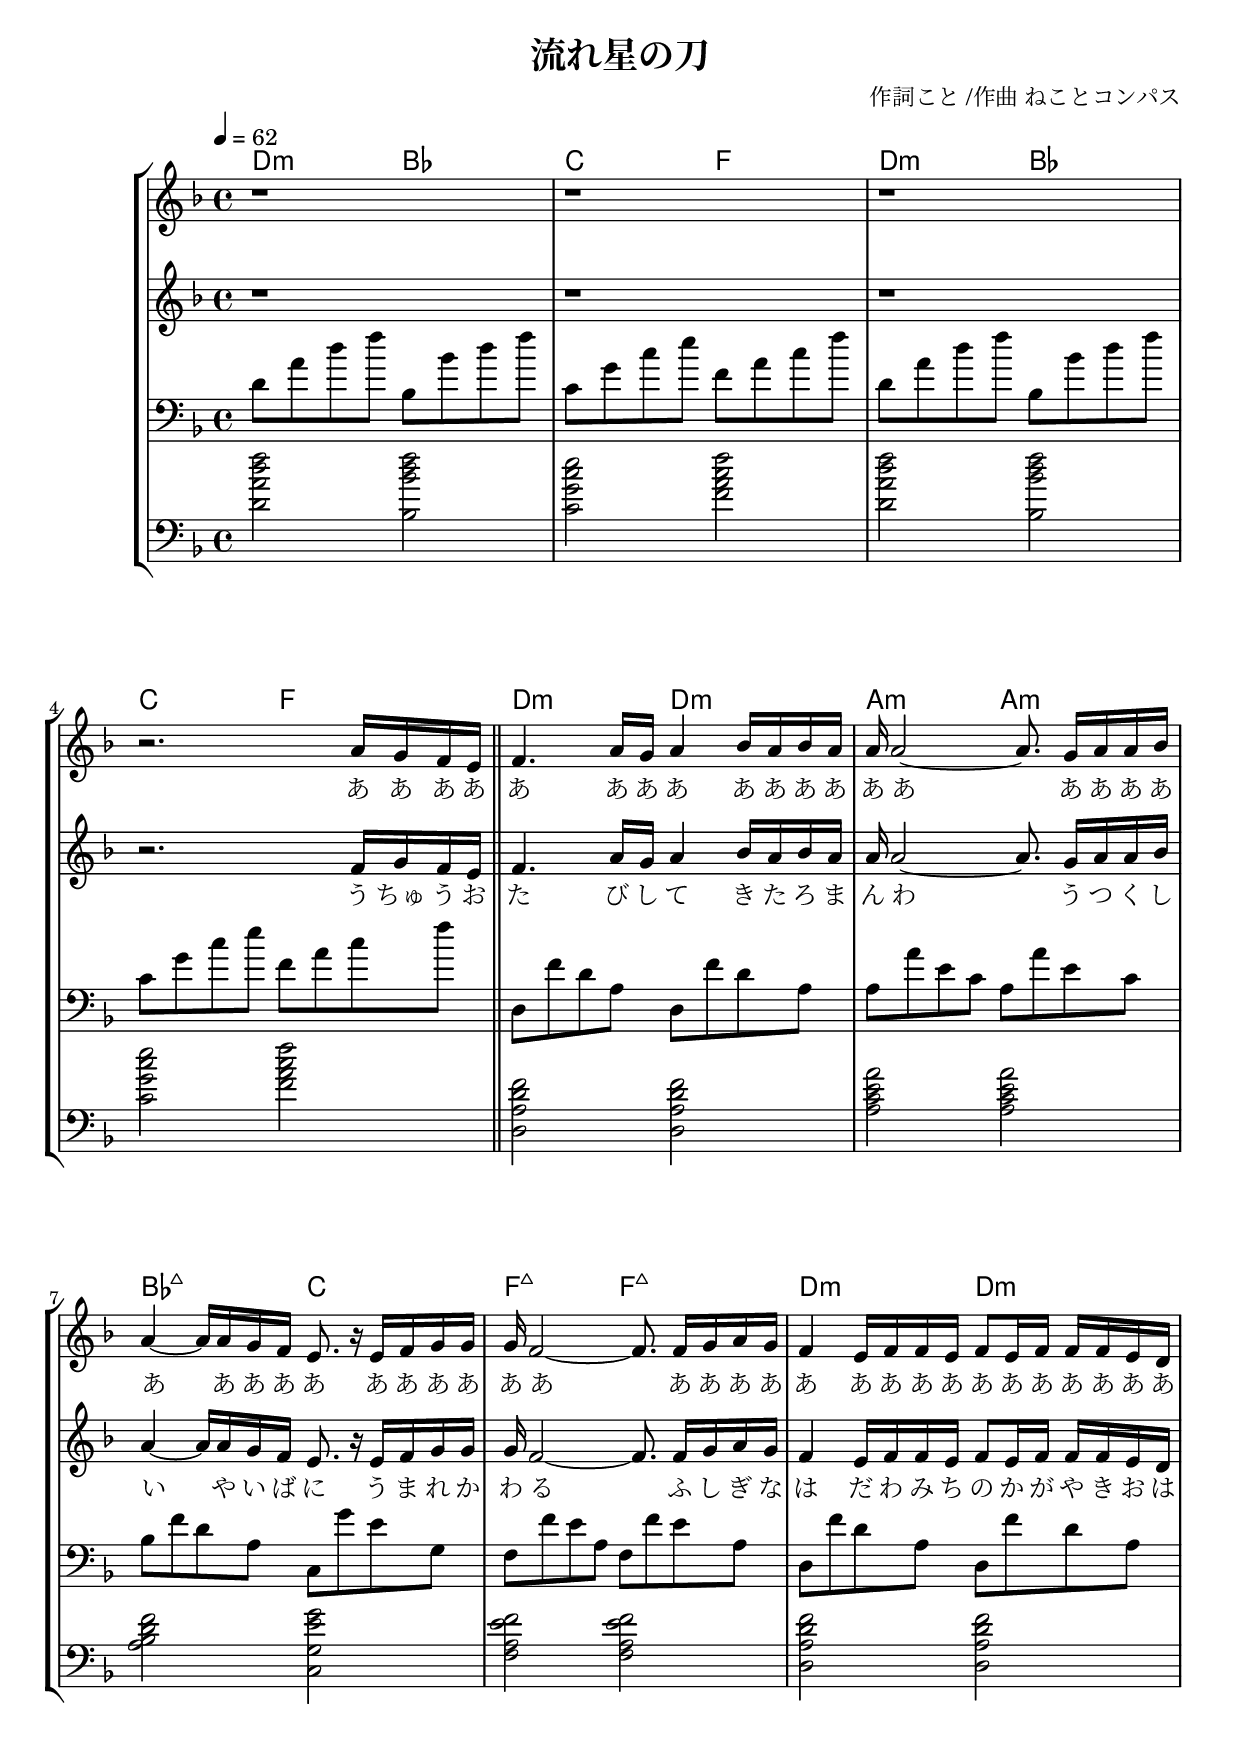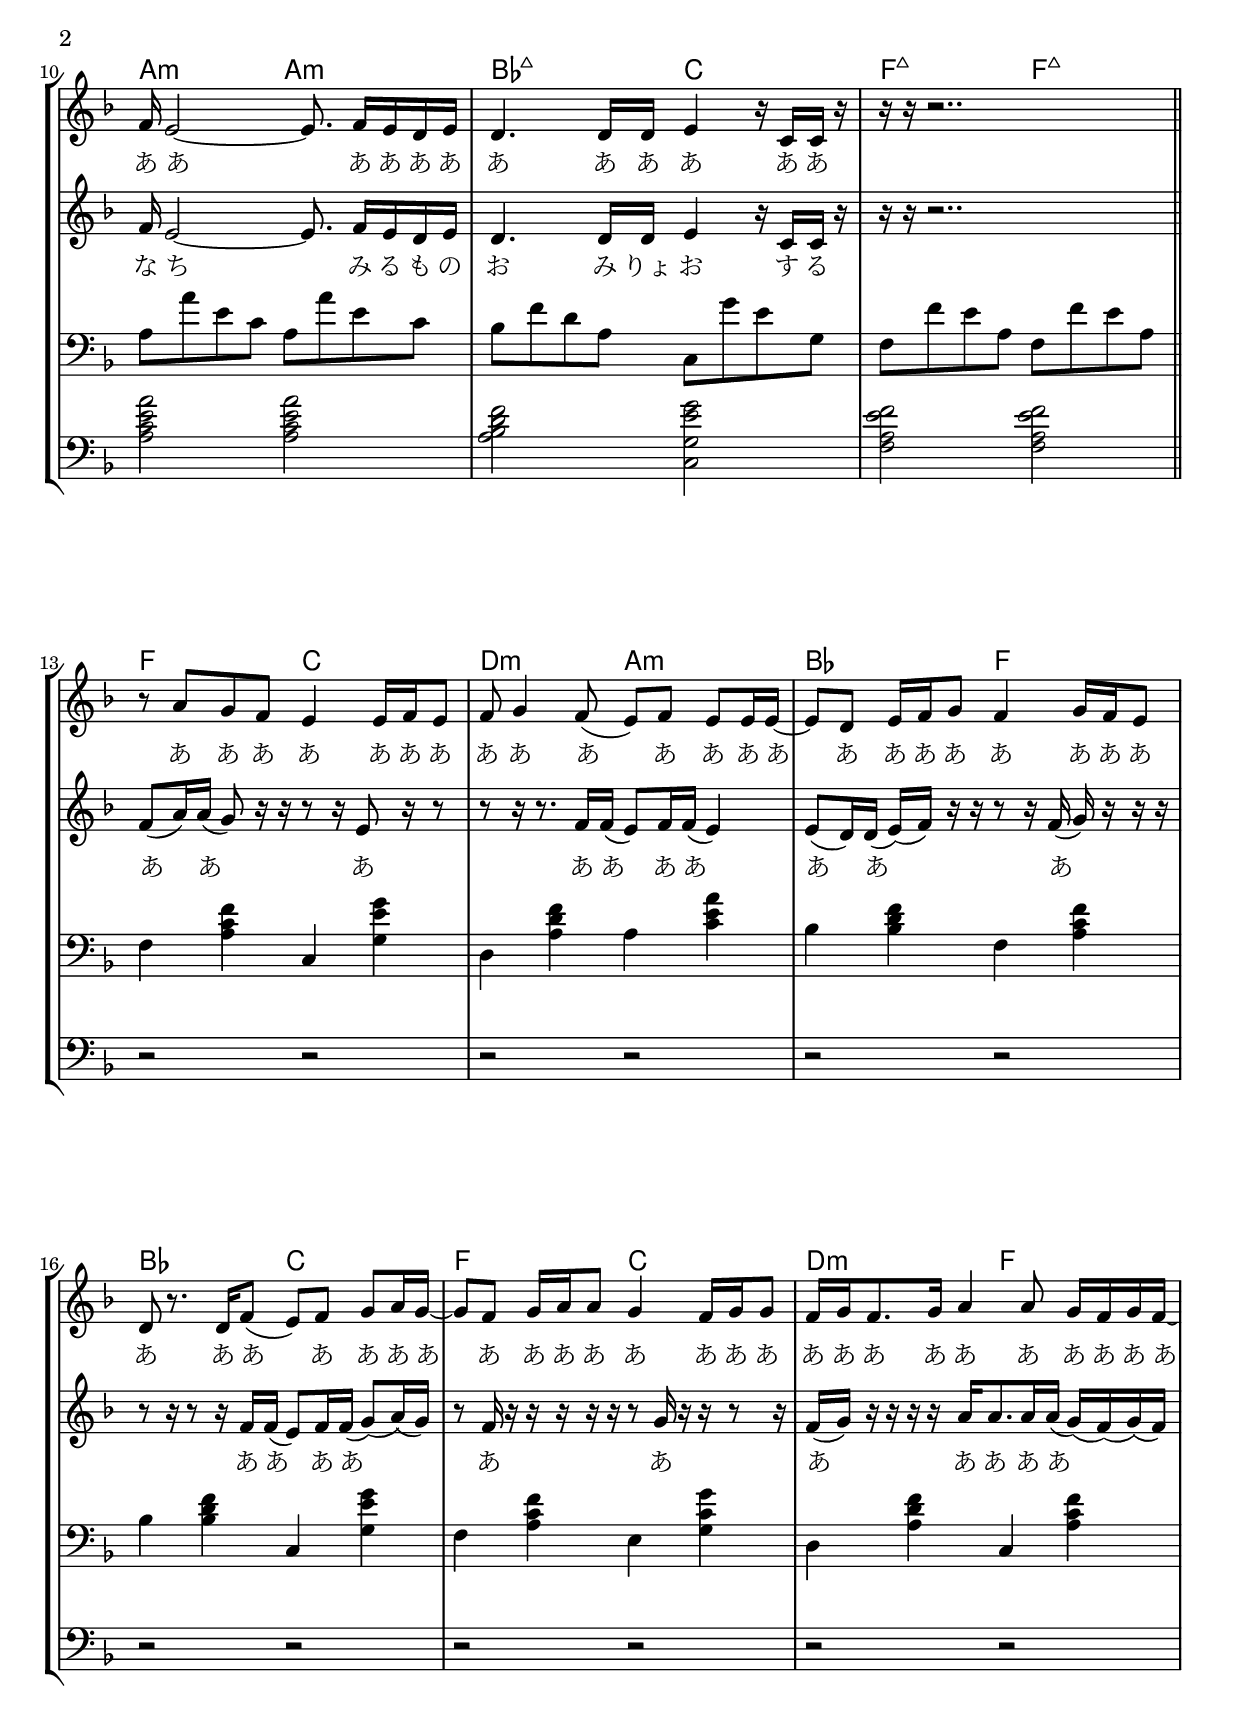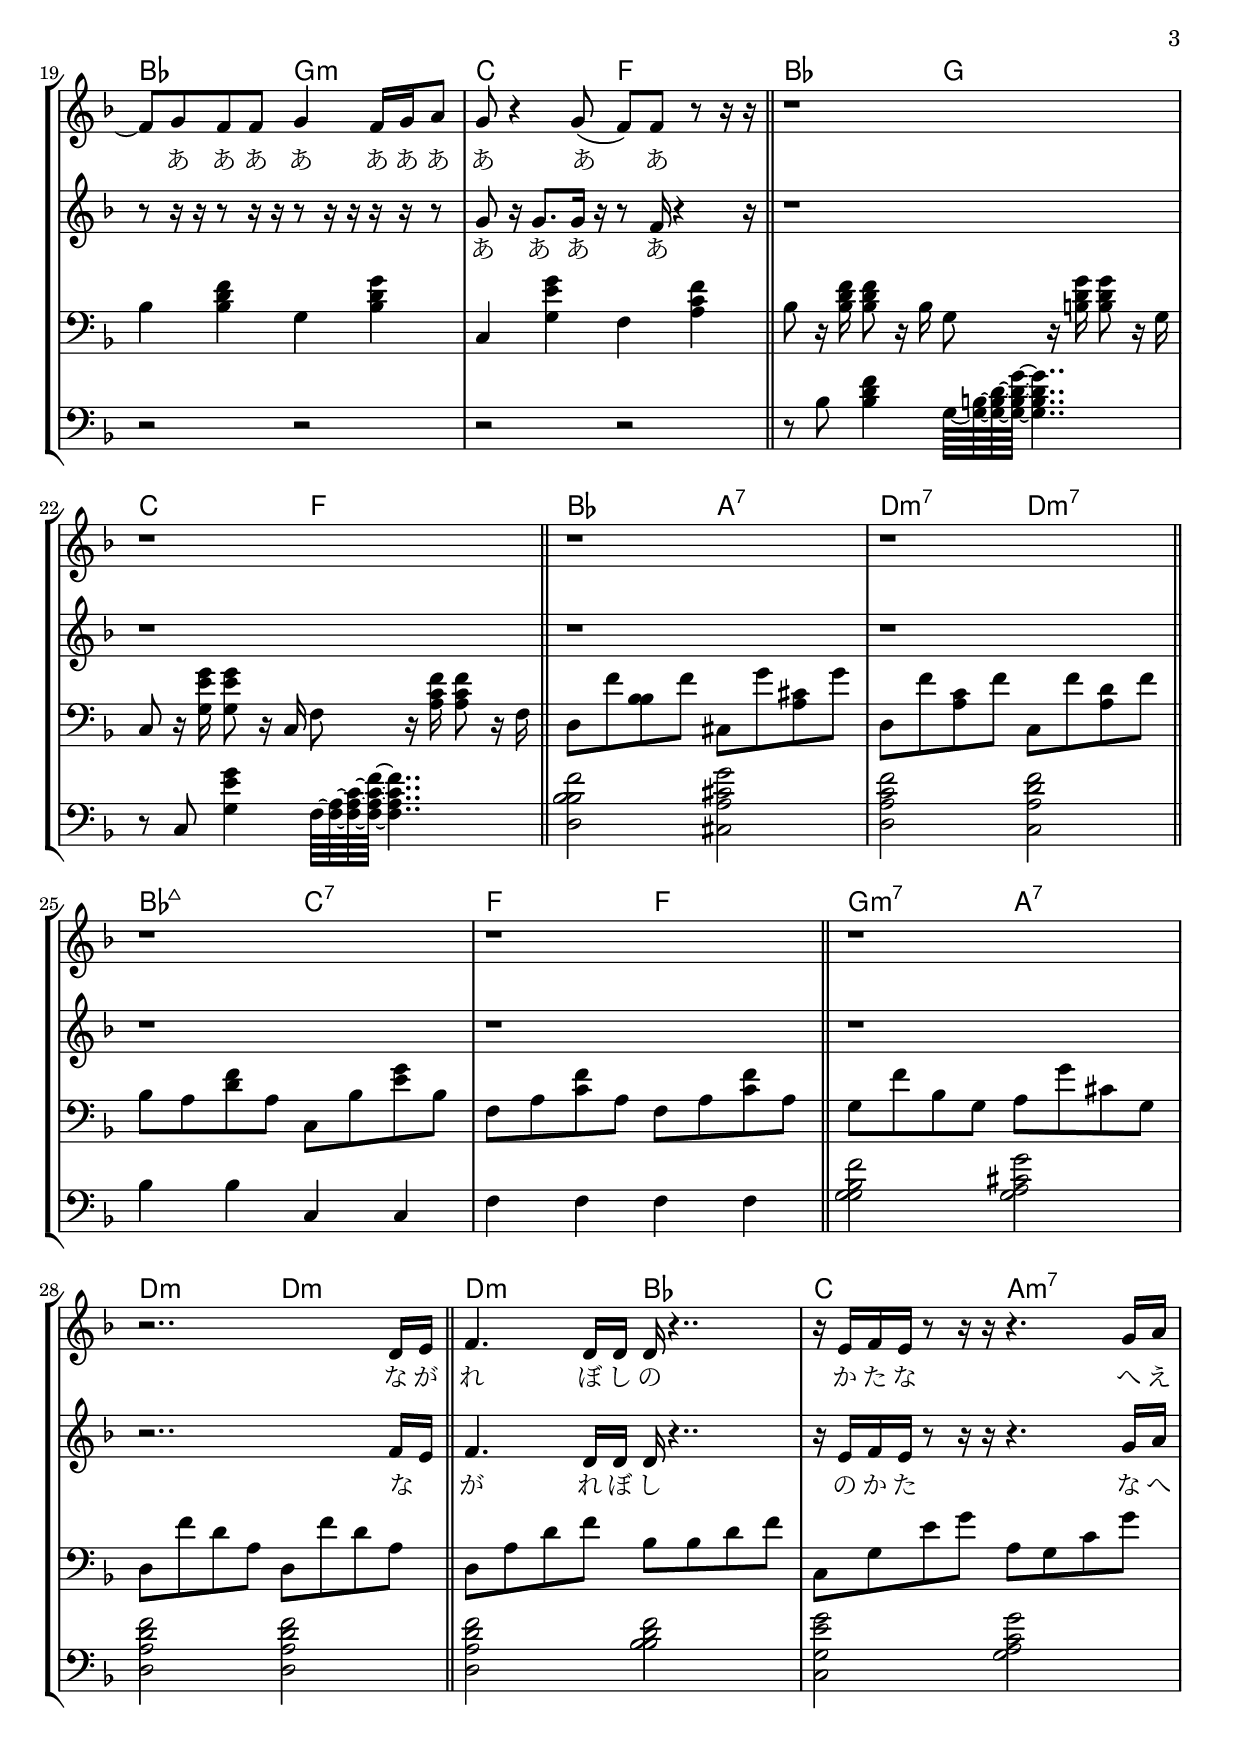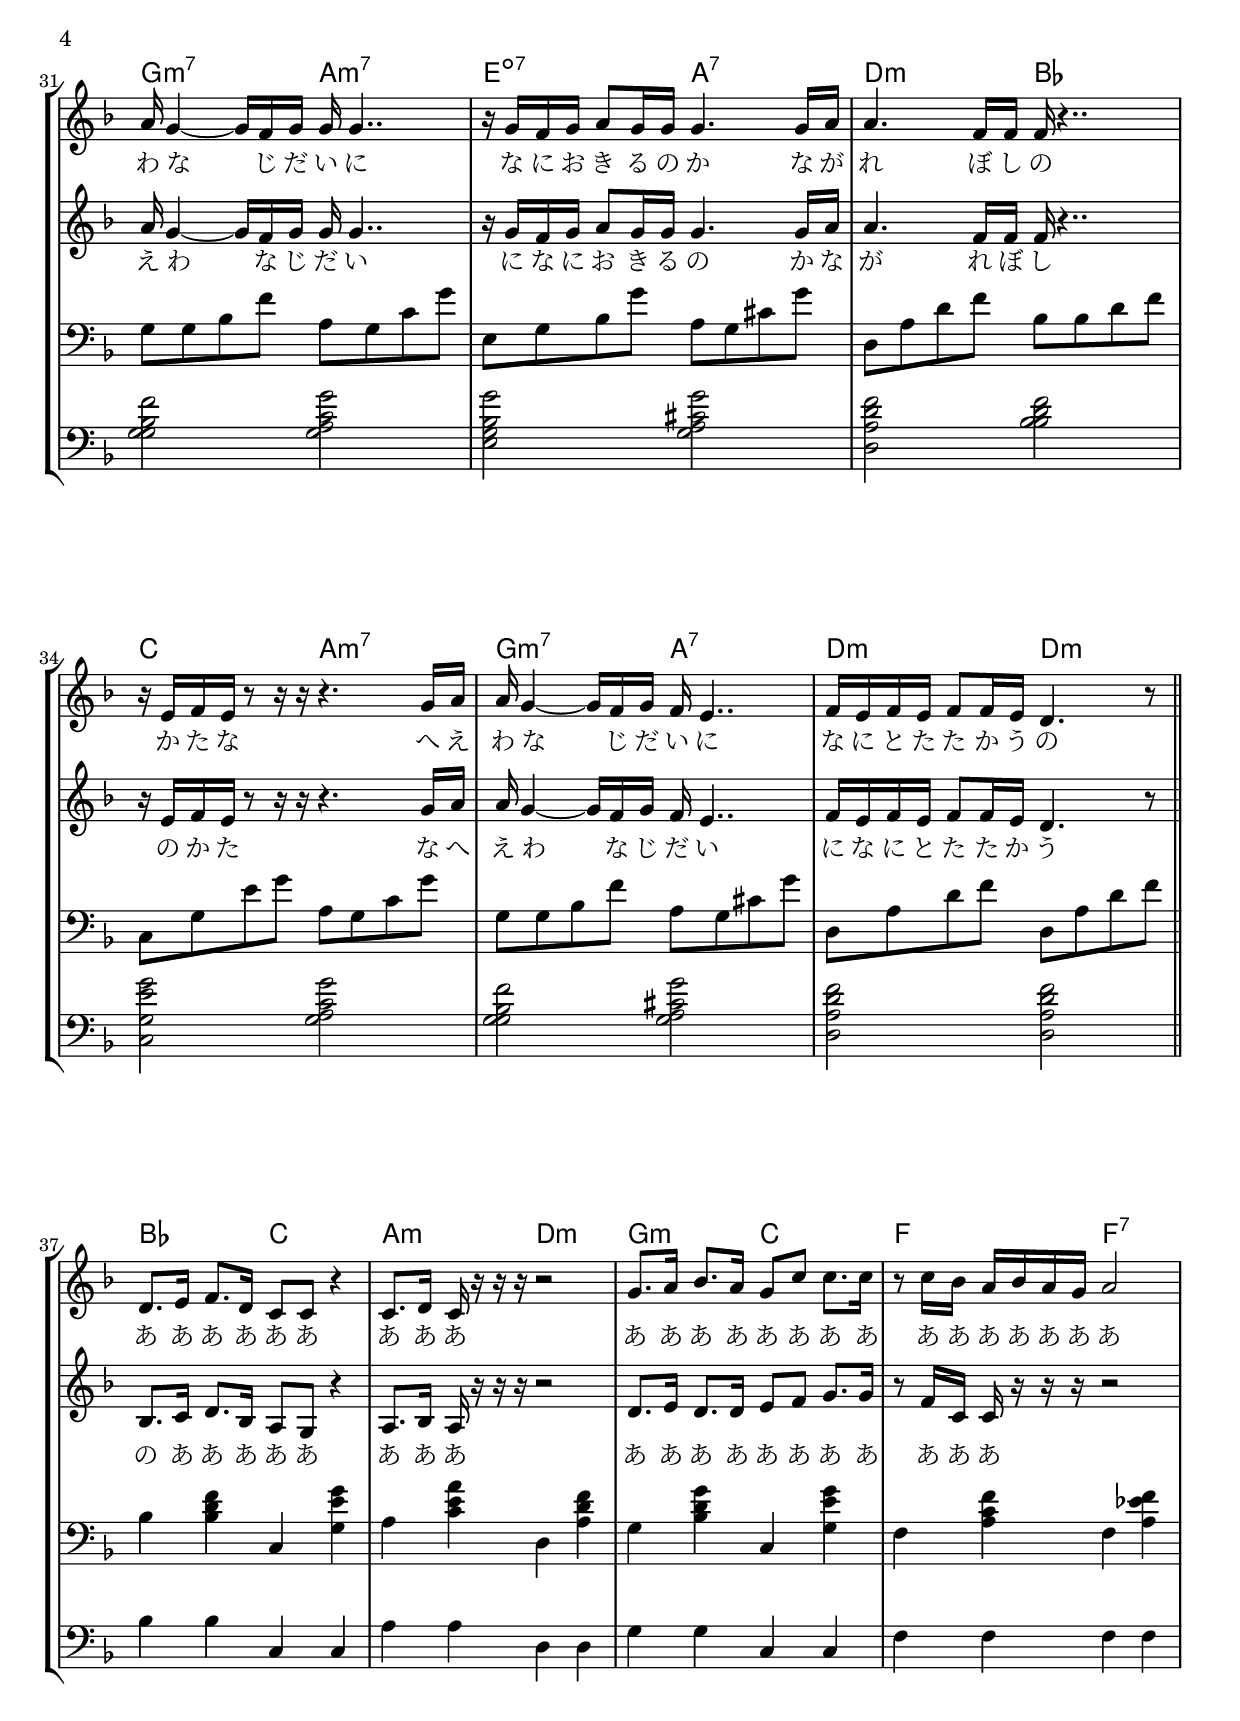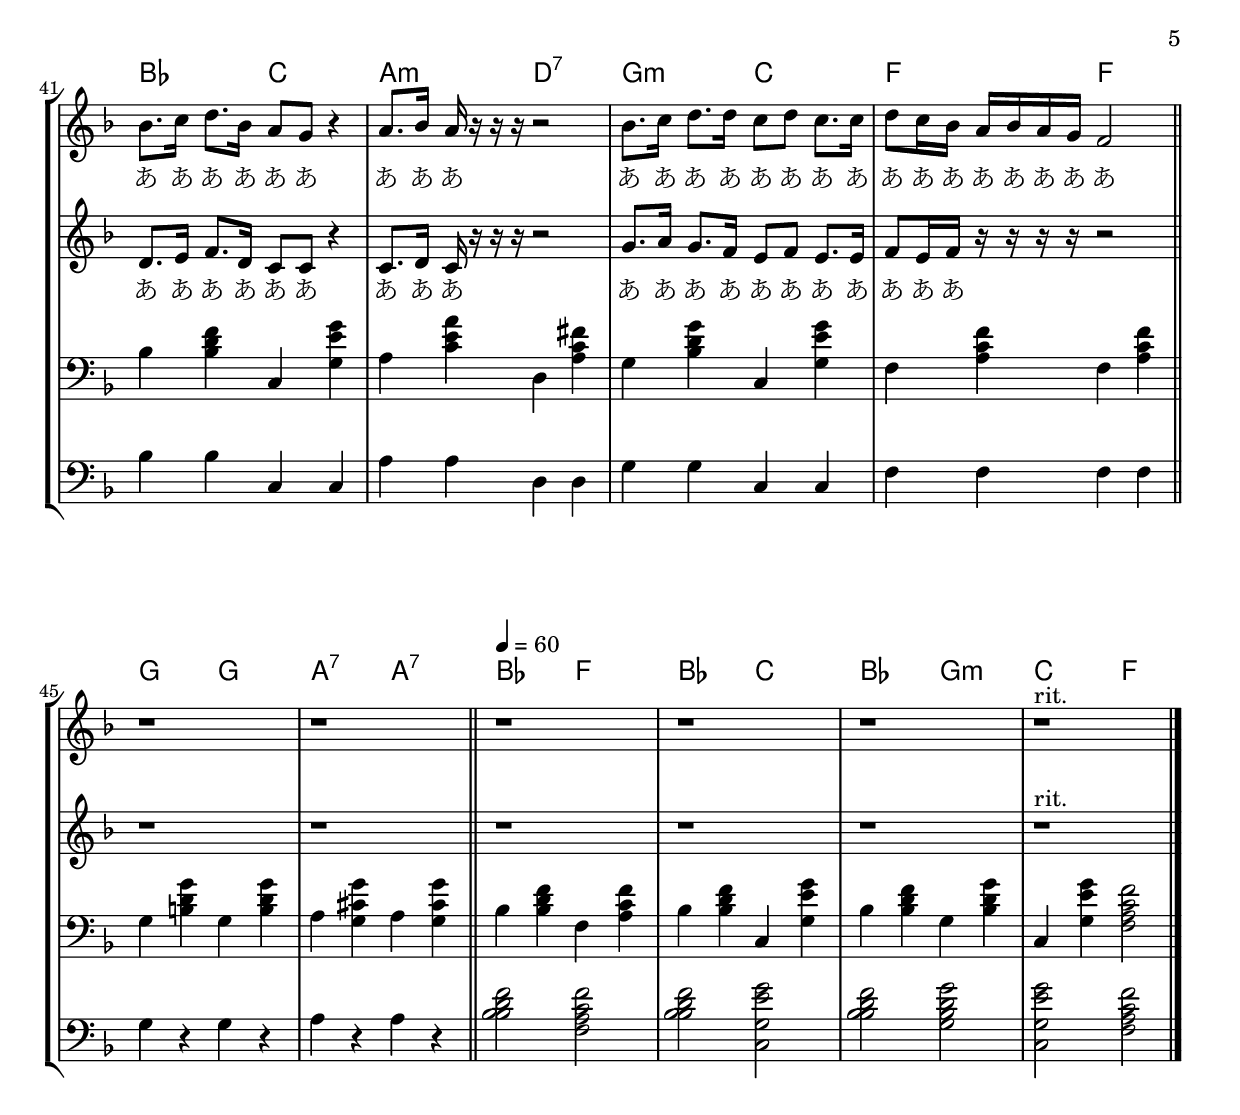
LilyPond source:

\version "2.12.1"

\header {
	title = \markup {流れ星の刀}
	composer = \markup \center-column {"作詞こと /作曲 ねことコンパス"}
}

harmony = \chordmode {
	d2:m bes c f d:m bes c f 

	d:m d:m a:m a:m bes:maj7 c f:maj7 f:maj7 d:m d:m a:m a:m bes:maj7 c f:maj7 f:maj7 

	f c d:m a:m bes f bes c f c d:m f bes g:m c f 

	bes g c f 

	bes a:7 d:min7 d:min7 

	bes:maj7 c:7 f f 

	g:min7 a:7 d:m d:m 

	d:m bes c a:min7 g:min7 a:min7 e:dim7 a:7 d:m bes c a:min7 g:min7 a:7 d:m d:m 

	bes c a:m d:m g:m c f f:7 bes c a:m d:7 g:m c f f 

	g g a:7 a:7 

	bes f bes c bes g:m c f 
}

melody = {
	\key f \major
	\tempo 4 = 62
	r1 | r1 | r1 | r2. 
	\set Staff.midiInstrument = #"Electric Piano 1"
	a'16  g'16  f'16  e'16 
	f'4.  a'16  g'16  a'4  bes'16  a'16  bes'16  a'16 
	a'16  a'2~a'8.  g'16  a'16  a'16  bes'16 
	a'4~a'16  a'16  g'16  f'16  e'8.  r16  e'16  f'16  g'16  g'16 
	g'16  f'2~f'8.  f'16  g'16  a'16  g'16 
	f'4  e'16  f'16  f'16  e'16  f'8  e'16  f'16  f'16  f'16  e'16  d'16 
	f'16  e'2~e'8.  f'16  e'16  d'16  e'16 
	d'4.  d'16  d'16  e'4  r16  c'16  c'16  r16 
	r16  r16  	r2.. 	\set Staff.midiInstrument = #"Pad 4 (choir)"
	r8 a'8  g'8  f'8  e'4  e'16  f'16  e'8 
	f'8  g'4  f'8  (e'8)  f'8  e'8  e'16  e'16~ 
	e'8  d'8  e'16  f'16  g'8  f'4  g'16  f'16  e'8 
	d'8  r8.  d'16  f'8  (e'8)  f'8  g'8  a'16  g'16~ 
	g'8  f'8  g'16  a'16  a'8  g'4  f'16  g'16  g'8 
	f'16  g'16  f'8.  g'16  a'4  a'8  g'16  f'16  g'16  f'16~ 
	f'8  g'8  f'8  f'8  g'4  f'16  g'16  a'8 
	g'8  r4  g'8  (f'8)  f'8  r8  r16  r16
	r1 | r1   
	r1 | r1   
	r1 | r1   
	r1 | r2.. 
	\set Staff.midiInstrument = #"fss0.39"
	d'16  e'16 
	f'4.  d'16  d'16  d'16  r4.. 
	r16  e'16  f'16  e'16  r8  r16  r16  r4.  g'16  a'16 
	a'16  g'4~g'16  f'16  g'16  g'16  g'4.. 
	r16  g'16  f'16  g'16  a'8  g'16  g'16  g'4.  g'16  a'16 
	a'4.  f'16  f'16  f'16  r4.. 
	r16  e'16  f'16  e'16  r8  r16  r16  r4.  g'16  a'16 
	a'16  g'4~g'16  f'16  g'16  f'16  e'4.. 
	f'16  e'16  f'16  e'16  f'8  f'16  e'16  d'4.  	r8 	\set Staff.midiInstrument = #"Synth Voice"
	d'8.  e'16  f'8.  d'16  c'8  c'8  r4 
	c'8.  d'16  c'16  r16  r16  r16  r2 
	g'8.  a'16  bes'8.  a'16  g'8  c''8  c''8.  c''16 
	r8  c''16  bes'16  a'16  bes'16  a'16  g'16  a'2 
	bes'8.  c''16  d''8.  bes'16  a'8  g'8  r4 
	a'8.  bes'16  a'16  r16  r16  r16  r2 
	bes'8.  c''16  d''8.  d''16  c''8  d''8  c''8.  c''16 
	d''8  c''16  bes'16  a'16  bes'16  a'16  g'16  f'2
	r1 | r1   
	\tempo 4 = 60
	r1 | r1 | r1 | r1^"rit." \bar "|."
}

words = \lyricmode {
	
	あ  あ  あ  あ  あ  あ  あ  あ  あ  あ  あ  あ  あ  あ  あ  あ  あ  あ  あ  あ  あ  あ  あ  あ  あ  あ  あ  あ  あ  あ  あ  あ  あ  あ  あ  あ  あ  あ  あ  あ  あ  あ  あ  あ  あ  あ  あ  あ  あ  あ  あ  あ  あ  あ  あ  あ  あ  
	あ  あ  あ  あ  あ  あ  あ  あ  あ  あ  あ  あ  あ  あ  あ  あ  あ  あ  あ  あ  あ  あ  あ  あ  あ  あ  あ  あ  あ  あ  あ  あ  あ  あ  あ  あ  あ  あ  あ  あ  あ  あ  あ  あ  あ  あ  あ  あ  あ  あ  あ  あ  あ  あ  あ  あ  あ  
	
	
	
	
	な  が  れ  ぼ  し  の  か  た  な  へ  え  わ  な  じ  だ  い  に  な  に  お  き  る  の  か  な  が  れ  ぼ  し  の  か  た  な  へ  え  わ  な  じ  だ  い  に  な  に  と  た  た  か  う  の  
	あ  あ  あ  あ  あ  あ  あ  あ  あ  あ  あ  あ  あ  あ  あ  あ  あ  あ  あ  あ  あ  あ  あ  あ  あ  あ  あ  あ  あ  あ  あ  あ  あ  あ  あ  あ  あ  あ  あ  あ  あ  あ  あ  あ  あ  あ  あ  あ  あ  
	
	
}

secondmelody = {
	\key f \major
	\tempo 4 = 62
	r1 | r1 | r1 | r2. 
	\set Staff.midiInstrument = #"mmi0.42"
	f'16  g'16  f'16  e'16 
	f'4.  a'16  g'16  a'4  bes'16  a'16  bes'16  a'16 
	a'16  a'2~a'8.  g'16  a'16  a'16  bes'16 
	a'4~a'16  a'16  g'16  f'16  e'8.  r16  e'16  f'16  g'16  g'16 
	g'16  f'2~f'8.  f'16  g'16  a'16  g'16 
	f'4  e'16  f'16  f'16  e'16  f'8  e'16  f'16  f'16  f'16  e'16  d'16 
	f'16  e'2~e'8.  f'16  e'16  d'16  e'16 
	d'4.  d'16  d'16  e'4  r16  c'16  c'16  r16 
	r16  r16  	r2.. 	\set Staff.midiInstrument = #"Pad 5 (bowed)"
	f'8  (a'16)  a'16  (g'8)  r16  r16  r8  r16  e'8  r16  r8 
	r8  r16  r8.  f'16  f'16  (e'8)  f'16  f'16  (e'4) 
	e'8  (d'16)  d'16  (e'16)  (f'16)  r16  r16  r8  r16  f'16  (g'16)  r16  r16  r16 
	r8  r16  r8  r16  f'16  f'16  (e'8)  f'16  f'16  (g'8)  (a'16)  (g'16) 
	r8  f'16  r16  r16  r16  r16  r16  r8  g'16  r16  r16  r8  r16 
	f'16  (g'16)  r16  r16  r16  r16  a'16  a'8.  a'16  a'16  (g'16)  (f'16)  (g'16)  (f'16) 
	r8  r16  r16  r8  r16  r16  r8  r16  r16  r16  r16  r8 
	g'8  r16  g'8.  g'16  r16  r8  f'16  r4~r16
	r1 | r1   
	r1 | r1   
	r1 | r1   
	r1 | r2.. 
	\set Staff.midiInstrument = #"fss0.32"
	f'16  e'16 
	f'4.  d'16  d'16  d'16  r4.. 
	r16  e'16  f'16  e'16  r8  r16  r16  r4.  g'16  a'16 
	a'16  g'4~g'16  f'16  g'16  g'16  g'4.. 
	r16  g'16  f'16  g'16  a'8  g'16  g'16  g'4.  g'16  a'16 
	a'4.  f'16  f'16  f'16  r4.. 
	r16  e'16  f'16  e'16  r8  r16  r16  r4.  g'16  a'16 
	a'16  g'4~g'16  f'16  g'16  f'16  e'4.. 
	f'16  e'16  f'16  e'16  f'8  f'16  e'16  d'4.  	r8 	\set Staff.midiInstrument = #"Synth Voice"
	bes8.  c'16  d'8.  bes16  a8  g8  r4 
	a8.  bes16  a16  r16  r16  r16  r2 
	d'8.  e'16  d'8.  d'16  e'8  f'8  g'8.  g'16 
	r8  f'16  c'16  c'16  r16  r16  r16  r2 
	d'8.  e'16  f'8.  d'16  c'8  c'8  r4 
	c'8.  d'16  c'16  r16  r16  r16  r2 
	g'8.  a'16  g'8.  f'16  e'8  f'8  e'8.  e'16 
	f'8  e'16  f'16  r16  r16  r16  r16  r2
	r1 | r1   
	\tempo 4 = 60
	r1 | r1 | r1 | r1^"rit." \bar "|."
}

secondwords = \lyricmode {
	
	う  ちゅ  う  お  た  び  し  て  き  た  ろ  ま  ん  わ  う  つ  く  し  い  や  い  ば  に  う  ま  れ  か  わ  る  ふ  し  ぎ  な  は  だ  わ  み  ち  の  か  が  や  き  お  は  な  ち  み  る  も  の  お  み  りょ  お  す  る  
	あ  あ  あ  あ  あ  あ  あ  あ  あ  あ  あ  あ  あ  あ  あ  あ  あ  あ  あ  あ  あ  あ  あ  あ  あ  
	
	
	
	
	な  が  れ  ぼ  し  の  か  た  な  へ  え  わ  な  じ  だ  い  に  な  に  お  き  る  の  か  な  が  れ  ぼ  し  の  か  た  な  へ  え  わ  な  じ  だ  い  に  な  に  と  た  た  か  う  の  
	あ  あ  あ  あ  あ  あ  あ  あ  あ  あ  あ  あ  あ  あ  あ  あ  あ  あ  あ  あ  あ  あ  あ  あ  あ  あ  あ  あ  あ  あ  あ  あ  あ  あ  あ  あ  あ  あ  あ  あ  
	
	
}

tempochange = {
	\tempo 4 = 62
	r1 | r1 | r1 | r1 \bar "||"
	\tempo 4 = 62
	r1 | r1 | r1 | r1 | r1 | r1 | r1 | r1 \bar "||"
	\tempo 4 = 62
	r1 | r1 | r1 | r1 | r1 | r1 | r1 | r1 \bar "||"
	\tempo 4 = 62
	r1 | r1 \bar "||"
	\tempo 4 = 62
	r1 | r1 \bar "||"
	\tempo 4 = 62
	r1 | r1 \bar "||"
	\tempo 4 = 62
	r1 | r1 \bar "||"
	\tempo 4 = 62
	r1 | r1 | r1 | r1 | r1 | r1 | r1 | r1 \bar "||"
	\tempo 4 = 62
	r1 | r1 | r1 | r1 | r1 | r1 | r1 | r1 \bar "||"
	\tempo 4 = 62
	r1 | r1 \bar "||"
	\tempo 4 = 60
	r1 | r1 | r1 | \tempo 4 = 45 r2 \tempo 4 = 40 r2 \bar "|."
}

mainacc = {
	\clef bass
	\set Staff.midiInstrument = #"Lead 6 (voice)"
	\key f \major
	\tempo 4 = 62
	d'8 a'8 d''8 f''8
	bes8 bes'8 d''8 f''8
	c'8 g'8 c''8 e''8
	f'8 a'8 c''8 f''8
	d'8 a'8 d''8 f''8
	bes8 bes'8 d''8 f''8
	c'8 g'8 c''8 e''8
	f'8 a'8 c''8 f''8
	\bar "||"

	\set Staff.midiInstrument = #"FX 3 (crystal)"
	d8 f' d' a
	d8 f' d' a
	a8 a' e' c'
	a8 a' e' c'
	bes8 f' d' a
	c8 g' e' g
	f8 f' e' a
	f8 f' e' a
	d8 f' d' a
	d8 f' d' a
	a8 a' e' c'
	a8 a' e' c'
	bes8 f' d' a
	c8 g' e' g
	f8 f' e' a
	f8 f' e' a
	\bar "||"

	\set Staff.midiInstrument = #"Synthstrings 2"
	f4 <a c' f'>4
	c4 <g e' g'>4
	d4 <a d' f'>4
	a4 <c' e' a'>4
	bes4 <bes d' f'>4
	f4 <a c' f'>4
	bes4 <bes d' f'>4
	c4 <g e' g'>4
	f4 <a c' f'>4
	e4 <g c' g'>4
	d4 <a d' f'>4
	c4 <a c' f'>4
	bes4 <bes d' f'>4
	g4 <bes d' g'>4
	c4 <g e' g'>4
	f4 <a c' f'>4
	\bar "||"

	\set Staff.midiInstrument = #"Voice Oohs"
	bes8 r16 <bes d' f'>16 <bes d' f'>8 r16 bes16
	g8 r16 <b d' g'>16 <b d' g'>8 r16 g16
	c8 r16 <g e' g'>16 <g e' g'>8 r16 c16
	f8 r16 <a c' f'>16 <a c' f'>8 r16 f16
	\bar "||"

	\set Staff.midiInstrument = #"FX 4 (atmosphere)"
	d8 f' <bes bes> f'
	cis8 g' <a cis'> g'
	d8 f' <a c'> f'
	c8 f' <a d'> f'
	\bar "||"

	\set Staff.midiInstrument = #"Pad 3 (polysynth)"
	bes8 a <d' f'> a
	c8 bes <e' g'> bes
	f8 a <c' f'> a
	f8 a <c' f'> a
	\bar "||"

	\set Staff.midiInstrument = #"FX 5 (brightness)"
	g8 f' bes g
	a8 g' cis' g
	d8 f' d' a
	d8 f' d' a
	\bar "||"

	\set Staff.midiInstrument = #"FX 4 (atmosphere)"
	d8 a8 d'8 f'8
	bes8 bes8 d'8 f'8
	c8 g8 e'8 g'8
	a8 g8 c'8 g'8
	g8 g8 bes8 f'8
	a8 g8 c'8 g'8
	e8 g8 bes8 g'8
	a8 g8 cis'8 g'8
	d8 a8 d'8 f'8
	bes8 bes8 d'8 f'8
	c8 g8 e'8 g'8
	a8 g8 c'8 g'8
	g8 g8 bes8 f'8
	a8 g8 cis'8 g'8
	d8 a8 d'8 f'8
	d8 a8 d'8 f'8
	\bar "||"

	\set Staff.midiInstrument = #"Synthstrings 1"
	bes4 <bes d' f'>4
	c4 <g e' g'>4
	a4 <c' e' a'>4
	d4 <a d' f'>4
	g4 <bes d' g'>4
	c4 <g e' g'>4
	f4 <a c' f'>4
	f4 <a es' f'>4
	bes4 <bes d' f'>4
	c4 <g e' g'>4
	a4 <c' e' a'>4
	d4 <a c' fis'>4
	g4 <bes d' g'>4
	c4 <g e' g'>4
	f4 <a c' f'>4
	f4 <a c' f'>4
	\bar "||"

	\set Staff.midiInstrument = #"Synthstrings 2"
	g4 <b d' g'>4
	g4 <b d' g'>4
	a4 <g cis' g'>4
	a4 <g cis' g'>4
	\bar "||"

	\set Staff.midiInstrument = #"Pad 7 (halo)"
	\tempo 4 = 60
	bes4 <bes d' f'>4
	f4 <a c' f'>4
	bes4 <bes d' f'>4
	c4 <g e' g'>4
	bes4 <bes d' f'>4
	g4 <bes d' g'>4
	c4 <g e' g'>4
	<f a c' f'>2
	\bar "|."
}

subacc = {
	\clef bass
	\set Staff.midiInstrument = #"Rock Organ"
	\key f \major
	\tempo 4 = 62
	<d' a' d'' f''>2
	<bes bes' d'' f''>2
	<c' g' c'' e''>2
	<f' a' c'' f''>2
	<d' a' d'' f''>2
	<bes bes' d'' f''>2
	<c' g' c'' e''>2
	<f' a' c'' f''>2
	\bar "||"

	\set Staff.midiInstrument = #"Acoustic Guitar (steel)"
	<d a d' f'>2
	<d a d' f'>2
	<a c' e' a'>2
	<a c' e' a'>2
	<bes a d' f'>2
	<c g e' g'>2
	<f a e' f'>2
	<f a e' f'>2
	<d a d' f'>2
	<d a d' f'>2
	<a c' e' a'>2
	<a c' e' a'>2
	<bes a d' f'>2
	<c g e' g'>2
	<f a e' f'>2
	<f a e' f'>2
	\bar "||"

	\set Staff.midiInstrument = #"Pizzicato Strings"
	r2
	r2
	r2
	r2
	r2
	r2
	r2
	r2
	r2
	r2
	r2
	r2
	r2
	r2
	r2
	r2
	\bar "||"

	\set Staff.midiInstrument = #"Acoustic Guitar (steel)"
	r8 bes8 <bes d' f'>4
	g64~ <g~ b~> <g~ b~ d'~> <g b d' g'>~ <g b d' g'>4..
	r8 c8 <g e' g'>4
	f64~ <f~ a~> <f~ a~ c'~> <f a c' f'>~ <f a c' f'>4..
	\bar "||"

	\set Staff.midiInstrument = #"Rock Organ"
	<d bes bes f'>2
	<cis a cis' g'>2
	<d a c' f'>2
	<c a d' f'>2
	\bar "||"

	\set Staff.midiInstrument = #"Rock Organ"
	bes4 bes4
	c4 c4
	f4 f4
	f4 f4
	\bar "||"

	\set Staff.midiInstrument = #"Electric Piano 1"
	<g g bes f'>2
	<a g cis' g'>2
	<d a d' f'>2
	<d a d' f'>2
	\bar "||"

	\set Staff.midiInstrument = #"Electric Piano 1"
	<d a d' f'>2
	<bes bes d' f'>2
	<c g e' g'>2
	<a g c' g'>2
	<g g bes f'>2
	<a g c' g'>2
	<e g bes g'>2
	<a g cis' g'>2
	<d a d' f'>2
	<bes bes d' f'>2
	<c g e' g'>2
	<a g c' g'>2
	<g g bes f'>2
	<a g cis' g'>2
	<d a d' f'>2
	<d a d' f'>2
	\bar "||"

	\set Staff.midiInstrument = #"Pad 8 (sweep)"
	bes4 bes4
	c4 c4
	a4 a4
	d4 d4
	g4 g4
	c4 c4
	f4 f4
	f4 f4
	bes4 bes4
	c4 c4
	a4 a4
	d4 d4
	g4 g4
	c4 c4
	f4 f4
	f4 f4
	\bar "||"

	\set Staff.midiInstrument = #"Viola"
	g4 r4
	g4 r4
	a4 r4
	a4 r4
	\bar "||"

	\set Staff.midiInstrument = #"Rock Organ"
	\tempo 4 = 60
	<bes bes d' f'>2
	<f a c' f'>2
	<bes bes d' f'>2
	<c g e' g'>2
	<bes bes d' f'>2
	<g bes d' g'>2
	<c g e' g'>2
	<f a c' f'>2
	\bar "|."
}

percA = {
	\drummode {
	r1  |r1  |r1  |r2 r8 hho4 hho8  \bar "||"
	cymr4 cymr4 cymr4 cymr4  |cymr4 cymr8 cymr16 cymr16 cymr4 cymr4  |cymr4 cymr4 cymr4 cymr4  |cymr4 cymr2.  |cymr4 cymr4 cymr4 cymr4  |cymr4 cymr8 cymr16 cymr16 cymr4 cymr4  |cymr4 cymr4 cymr4 cymr4  |cymr4 cymr2.  \bar "||"
	r1  |r1  |r1  |r1  |r1  |r1  |r1  |r2 r8 hho4 hho8  \bar "||"
	r1 |r1 \bar "||"
	r2 hho2  |r2 hho2  \bar "||"
	cymr4 cymr4 cymr4 cymr4  |cymr4 cymr8 cymr16 cymr16 cymr4 cymr4  \bar "||"
	hh8 hh8 hh8 hh8 hh8 hh8 hh8 hh8  |r8 hh2. r8  \bar "||"
	r8 hho8 hho8 hho8 hho8 hho8 hho8 hho8  |hho8 hho8 hho8 hho8 hho8 hho8 hho8 hho8  |r8 hho8 hho8 hho8 hho8 hho8 hho8 hho8  |hho8 hho8 hho8 hho8 hho2  |r8 hho8 hho8 hho8 hho8 hho8 hho8 hho8  |hho8 hho8 hho8 hho8 hho8 hho8 hho8 hho8  |r8 hho8 hho8 hho8 hho8 hho8 hho8 hho8  |hho8 hho8 hho2.  \bar "||"
	r1  |r1  |r1  |r1  |r1  |r1  |r1  |r2 r8 hho4 hho8  \bar "||"
	r1 |r1 \bar "||"
	r1  |r1  |r1  |r2 r8 hho4 hho8  \bar "|."
	}
}

percB = {
	\drummode {
	r4. hhp2 hhp8  |r4. hhp2 hhp8  |r4. hhp2 hhp8  |hhp4 hhp4 hhp4 hhp4  \bar "||"
	r2 sn2  |r2 sn2  |r2 sn2  |r8 sn8 sn2.  |r2 sn2  |r2 sn2  |r2 sn2  |r8 sn8 sn2.  \bar "||"
	r4. hhp2 hhp8  |r4. hhp2 hhp8  |r4. hhp2 hhp8  |r4. hhp2 hhp8  |r4. hhp2 hhp8  |r4. hhp2 hhp8  |r4. hhp2 hhp8  |hhp4 hhp4 hhp4 hhp4  \bar "||"
	r1 |r1 \bar "||"
	r8 hh16 hh16 hh8 hh16 hh8. hh16 hh16 hh8 hh16 hh16  |hh8 hh16 hh16 hh8 hh16 hh8 hh4. r16  \bar "||"
	r2 sn2  |r2 sn2  \bar "||"
	r4 sn8. sn8 sn8. sn8. sn16  |r4 sn2 sn4  \bar "||"
	r8 sn4 sn4 sn4 sn8  |r8 sn4 sn4 sn4 sn8  |r8 sn4 sn4 sn4 sn8  |r8 sn4 sn8 sn8 sn16 sn4 r16  |r8 sn4 sn4 sn4 sn8  |r8 sn4 sn4 sn4 sn8  |r8 sn4 sn4 sn4 sn8  |r8 sn8. sn16 sn8 sn16 sn16 sn16 sn8. sn8  \bar "||"
	r4. hhp2 hhp8  |r4. hhp2 hhp8  |r4. hhp2 hhp8  |r4. hhp2 hhp8  |r4. hhp2 hhp8  |r4. hhp2 hhp8  |r4. hhp2 hhp8  |hhp4 hhp4 hhp4 hhp4  \bar "||"
	r1 |r1 \bar "||"
	r4. hhp2 hhp8  |r4. hhp2 hhp8  |r4. hhp2 hhp8  |hhp4 hhp4 hhp4 hhp4  \bar "|."
	}
}

percC = {
	\drummode {
	hh4 hh4 hh4 hh4  |hh4 hh4 hh4 hh4  |hh4 hh4 hh4 hh4  |r4. hh2 r8  \bar "||"
	bd2. r8 bd8  |bd2. r8 bd8  |bd2. r8 bd8  |bd4. bd8 bd4. bd8  |bd2. r8 bd8  |bd2. r8 bd8  |bd2. r8 bd8  |bd2 r8 bd4.  \bar "||"
	hh4 hh4 hh4 hh4  |hh4 hh4 hh4 hh4  |hh4 hh4 hh4 hh4  |hh4 hh4 hh4 hh4  |hh4 hh4 hh4 hh4  |hh4 hh4 hh4 hh4  |hh4 hh4 hh4 hh4  |r4. hh2 r8  \bar "||"
	r1 |r1 \bar "||"
	r4 sn2 sn4  |r4 sn4. sn16 sn8 sn16 sn16 sn16  \bar "||"
	bd2. r8 bd8  |bd2 r8 bd4.  \bar "||"
	bd8 bd4 bd2 bd8  |bd8 bd4. bd4. bd8  \bar "||"
	bd4 bd4 bd8. bd8 bd8.  |bd4 bd4 bd8. bd8 bd8.  |bd4 bd4 bd8. bd8 bd8.  |bd4 bd4 r16 bd4. r16  |bd4 bd4 bd8. bd8 bd8.  |bd4 bd4 bd8. bd8 bd8.  |bd4 bd4 bd8. bd8 bd8.  |bd8 bd8 bd8. bd8. bd8 bd8 bd8  \bar "||"
	hh4 hh4 hh4 hh4  |hh4 hh4 hh4 hh4  |hh4 hh4 hh4 hh4  |hh4 hh4 hh4 hh4  |hh4 hh4 hh4 hh4  |hh4 hh4 hh4 hh4  |hh4 hh4 hh4 hh4  |r4. hh2 r8  \bar "||"
	r1 |r1 \bar "||"
	hh4 hh4 hh4 hh4  |hh4 hh4 hh4 hh4  |hh4 hh4 hh4 hh4  |r4. hh2 r8  \bar "|."
	}
}

percD = {
	\drummode {
	bd2. r8 bd8  |bd8. bd8. bd2 bd8  |bd2. r8 bd8  |bd8. bd4. r16 bd4 bd8  \bar "||"
	r1 |r1 |r1 |r2 r8 tommh8 tommh4  |r1 |r1 |r1 |r8. tommh8. tommh2 r8  \bar "||"
	bd2. r8 bd8  |bd8. bd8. bd2 bd8  |bd2. r8 bd8  |bd8. bd8. bd2 bd8  |bd2. r8 bd8  |bd8. bd8. bd2 bd8  |bd2. r8 bd8  |bd8. bd4. r16 bd4 bd8  \bar "||"
	r1 |r1 \bar "||"
	bd8 bd4 bd4 r16 bd8. bd8  |bd4. bd8. bd4. r16  \bar "||"
	r1 |r8. tommh8. tommh2 r8  \bar "||"
	r1  |r2 r8 hho4.  \bar "||"
	cymc1  |r1  |cymc1  |r1  |cymc1  |r1  |cymc1  |r1  \bar "||"
	bd2. r8 bd8  |bd8. bd8. bd2 bd8  |bd2. r8 bd8  |bd8. bd8. bd2 bd8  |bd2. r8 bd8  |bd8. bd8. bd2 bd8  |bd2. r8 bd8  |bd8. bd4. r16 bd4 bd8  \bar "||"
	r1 |r1 \bar "||"
	bd2. r8 bd8  |bd8. bd8. bd2 bd8  |bd2. r8 bd8  |bd8. bd4. r16 bd4 bd8  \bar "|."
	}
}

percE = {
	\drummode {
	r1 | r1 | r1 | r1 \bar "||"
	r1 |r1 |r1 |r2. r8 toml8  |r1 |r1 |r1 |r2. toml8 toml8  \bar "||"
	r1 | r1 | r1 | r1 | r1 | r1 | r1 | r1 \bar "||"
	r1 |r1 \bar "||"
	cymc1  |r2. cymc4  \bar "||"
	r1 |r2. toml8 toml8  \bar "||"
	r1 |cymc1  \bar "||"
	r1 |r1 |r1 |r2. tommh16 tommh8.  |r1 |r1 |r1 |r2. tommh16 tommh8.  \bar "||"
	r1 | r1 | r1 | r1 | r1 | r1 | r1 | r1 \bar "||"
	r1 |r1 \bar "||"
	r1 | r1 | r1 | r1 \bar "|."
	}
}

percF = {
	\drummode {
	r1 | r1 | r1 | r1 \bar "||"
	r1 |r1 |r1 |r1 |r1 |r1 |r1 |hho1  \bar "||"
	r1 | r1 | r1 | r1 | r1 | r1 | r1 | r1 \bar "||"
	r1 | r1 \bar "||"
	r1 | r1 \bar "||"
	r1 |hho1  \bar "||"
	r1 |r4 r16 tommh16 tommh4. tommh4  \bar "||"
	r1 |r1 |r1 |r2. r8 tomfh16 tomfh16  |r1 |r1 |r1 |r2. r8 tomfh8  \bar "||"
	r1 | r1 | r1 | r1 | r1 | r1 | r1 | r1 \bar "||"
	r1 | r1 \bar "||"
	r1 | r1 | r1 | r1 \bar "|."
	}
}

percG = {
	\drummode {
	r1 | r1 | r1 | r1 \bar "||"
	r1 | r1 | r1 | r1 | r1 | r1 | r1 | r1 \bar "||"
	r1 | r1 | r1 | r1 | r1 | r1 | r1 | r1 \bar "||"
	r1 | r1 \bar "||"
	r1 | r1 \bar "||"
	r1 | r1 \bar "||"
	r1 |r4. r16 tomml4. tomml8.  \bar "||"
	r1 |r1 |r1 |r1 |r1 |r1 |r1 |r2. tomml16 tomml8.  \bar "||"
	r1 | r1 | r1 | r1 | r1 | r1 | r1 | r1 \bar "||"
	r1 | r1 \bar "||"
	r1 | r1 | r1 | r1 \bar "|."
	}
}

percH = {
	\drummode {
	r1 | r1 | r1 | r1 \bar "||"
	r1 | r1 | r1 | r1 | r1 | r1 | r1 | r1 \bar "||"
	r1 | r1 | r1 | r1 | r1 | r1 | r1 | r1 \bar "||"
	r1 | r1 \bar "||"
	r1 | r1 \bar "||"
	r1 | r1 \bar "||"
	r1 |r2 r16 toml8 toml4 r16  \bar "||"
	r1 | r1 | r1 | r1 | r1 | r1 | r1 | r1 \bar "||"
	r1 | r1 | r1 | r1 | r1 | r1 | r1 | r1 \bar "||"
	r1 | r1 \bar "||"
	r1 | r1 | r1 | r1 \bar "|."
	}
}

percI = {
	\drummode {
	r1 | r1 | r1 | r1 \bar "||"
	r1 | r1 | r1 | r1 | r1 | r1 | r1 | r1 \bar "||"
	r1 | r1 | r1 | r1 | r1 | r1 | r1 | r1 \bar "||"
	r1 | r1 \bar "||"
	r1 | r1 \bar "||"
	r1 | r1 \bar "||"
	r1 |r2 r8 tomfh4 tomfh8  \bar "||"
	r1 | r1 | r1 | r1 | r1 | r1 | r1 | r1 \bar "||"
	r1 | r1 | r1 | r1 | r1 | r1 | r1 | r1 \bar "||"
	r1 | r1 \bar "||"
	r1 | r1 | r1 | r1 \bar "|."
	}
}

\score {
	<<
		\new StaffGroup <<
			\new ChordNames {\harmony}
			\new Voice = "melody" {\melody}
			\new Lyrics \lyricsto "melody" \words
			\new Voice = "secondmelody" {\secondmelody}
			\new Lyrics \lyricsto "secondmelody" \secondwords
			\new Staff = "mainacc" {\mainacc}
			\new Staff = "subacc" {\subacc}
		>>
	>>
	\layout { }
}
